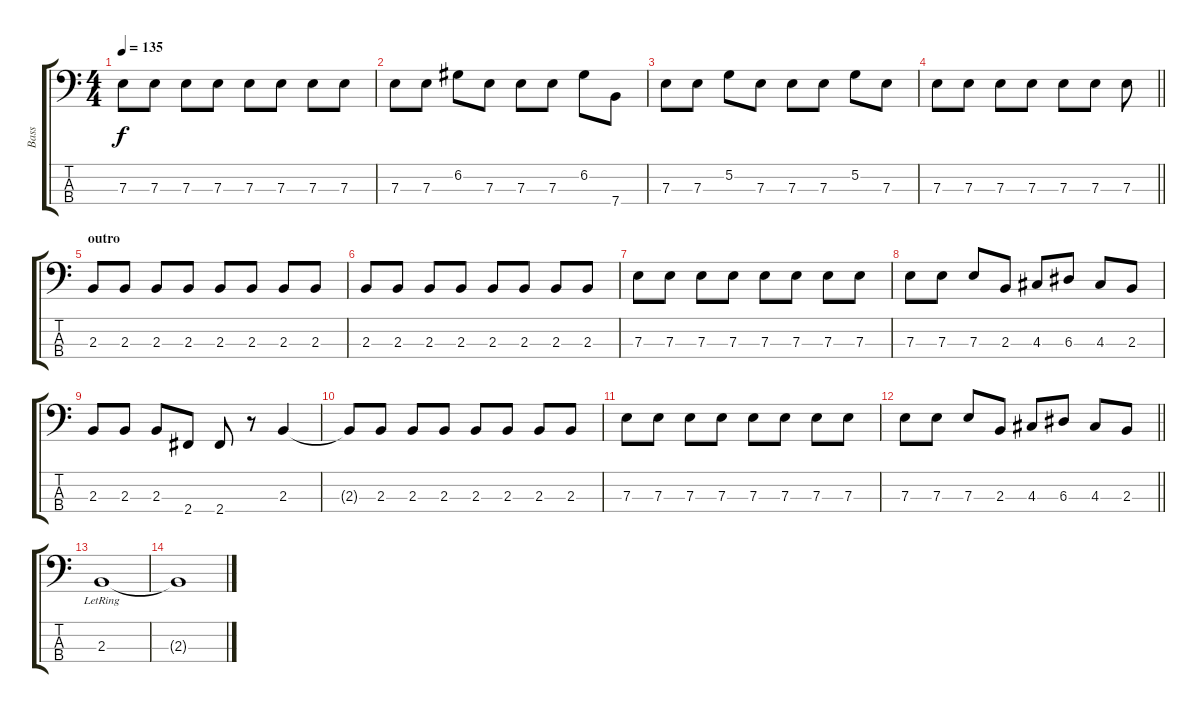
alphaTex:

\track ("Bass" "Bass") {instrument electricbassfinger}
\staff {score tabs}
\tuning (G2 D2 A1 E1) {hide}
\ts (4 4)
\tempo 135
\clef f4
\ks c
7.3.8{dy f} 7.3.8 7.3.8 7.3.8 7.3.8 7.3.8 7.3.8 7.3.8 |
7.3.8 7.3.8 6.2.8 7.3.8 7.3.8 7.3.8 6.2.8 7.4.8 |
7.3.8 7.3.8 5.2.8 7.3.8 7.3.8 7.3.8 5.2.8 7.3.8 |
\barLineRight lightlight
7.3.8 7.3.8 7.3.8 7.3.8 7.3.8 7.3.8 7.3.8 |
\section ("" "outro")
2.3.8 2.3.8 2.3.8 2.3.8 2.3.8 2.3.8 2.3.8 2.3.8 |
2.3.8 2.3.8 2.3.8 2.3.8 2.3.8 2.3.8 2.3.8 2.3.8 |
7.3.8 7.3.8 7.3.8 7.3.8 7.3.8 7.3.8 7.3.8 7.3.8 |
7.3.8 7.3.8 7.3.8 2.3.8 4.3.8 6.3.8 4.3.8 2.3.8 |
2.3.8 2.3.8 2.3.8 2.4.8 2.4.8 r.8 2.3.4 |
2.3{t}.8 2.3.8 2.3.8 2.3.8 2.3.8 2.3.8 2.3.8 2.3.8 |
7.3.8 7.3.8 7.3.8 7.3.8 7.3.8 7.3.8 7.3.8 7.3.8 |
\barLineRight lightlight
7.3.8 7.3.8 7.3.8 2.3.8 4.3.8 6.3.8 4.3.8 2.3.8 |
2.3{lr}.1 |
2.3{t}.1
